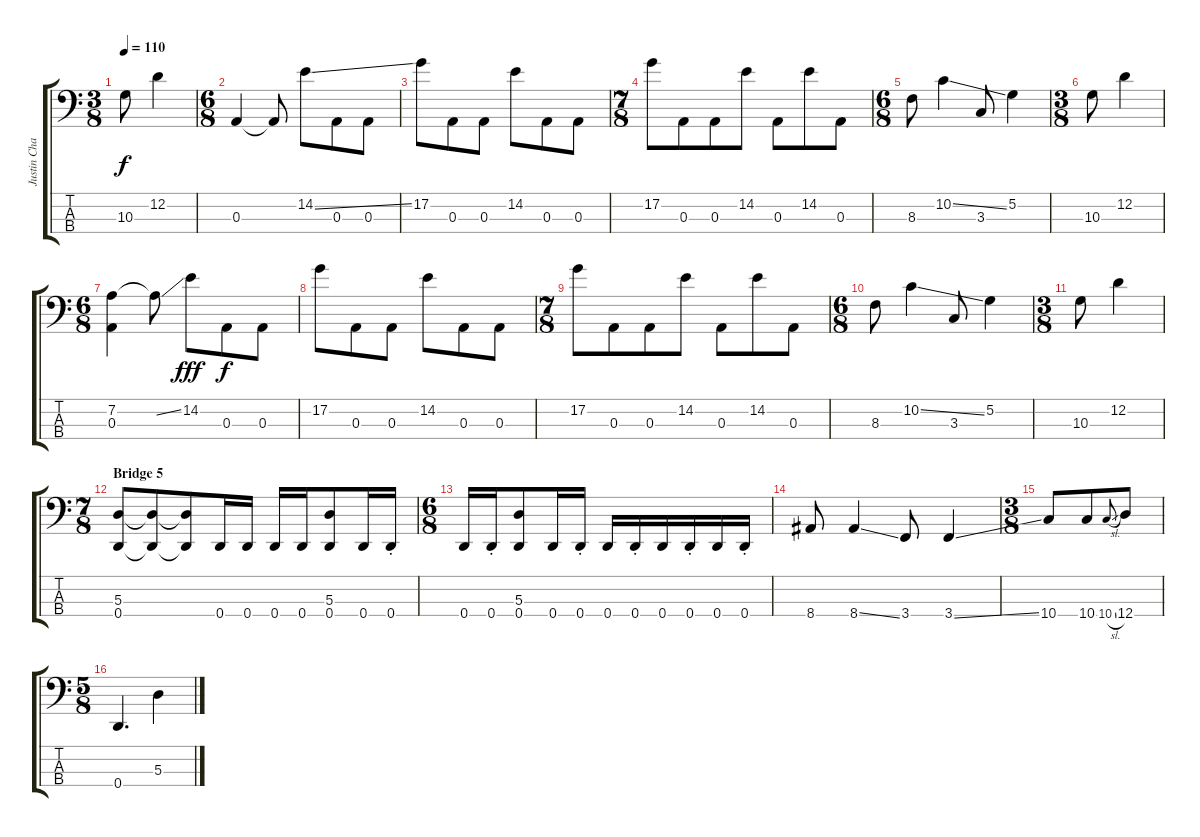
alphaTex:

\track ("Justin Chancellor" "Justin Cha") {instrument electricbasspick}
\staff {score tabs}
\tuning (G2 D2 A1 D1) {hide}
\ts (3 8)
\tempo 110
\clef f4
\ks c
10.3.8{dy f} 12.2.4 |
\ts (6 8)
0.3.4 0.3{t}.8 14.2{ss}.8 0.3.8 0.3.8 |
17.2.8 0.3.8 0.3.8 14.2.8 0.3.8 0.3.8 |
\ts (7 8)
17.2.8 0.3.8 0.3.8 14.2.8 0.3.8 14.2.8 0.3.8 |
\ts (6 8)
8.3.8 10.2{ss}.4 3.3.8 5.2.4 |
\ts (3 8)
10.3.8 12.2.4 |
\ts (6 8)
(7.2 0.3).4 7.2{ss t}.8 14.2.8{dy fff} 0.3.8{dy f} 0.3.8 |
17.2.8 0.3.8 0.3.8 14.2.8 0.3.8 0.3.8 |
\ts (7 8)
17.2.8 0.3.8 0.3.8 14.2.8 0.3.8 14.2.8 0.3.8 |
\ts (6 8)
8.3.8 10.2{ss}.4 3.3.8 5.2.4 |
\ts (3 8)
10.3.8 12.2.4 |
\ts (7 8)
\section ("" "Bridge 5")
(5.3 0.4).8 (5.3{t} 0.4{t}).8 (5.3{t} 0.4{t}).8 0.4.16 0.4.16 0.4.16 0.4.16 (5.3 0.4).8 0.4.16 0.4{st}.16 |
\ts (6 8)
0.4.16 0.4{st}.16 (5.3 0.4).8 0.4.16 0.4{st}.16 0.4.16 0.4{st}.16 0.4.16 0.4{st}.16 0.4.16 0.4{st}.16 |
8.4.8 8.4{ss}.4 3.4.8 3.4{ss}.4 |
\ts (3 8)
10.4.8 10.4.8 10.4{sl}.8{gr onbeat} 12.4.8 |
\ts (5 8)
0.4.4{d} 5.3.4
